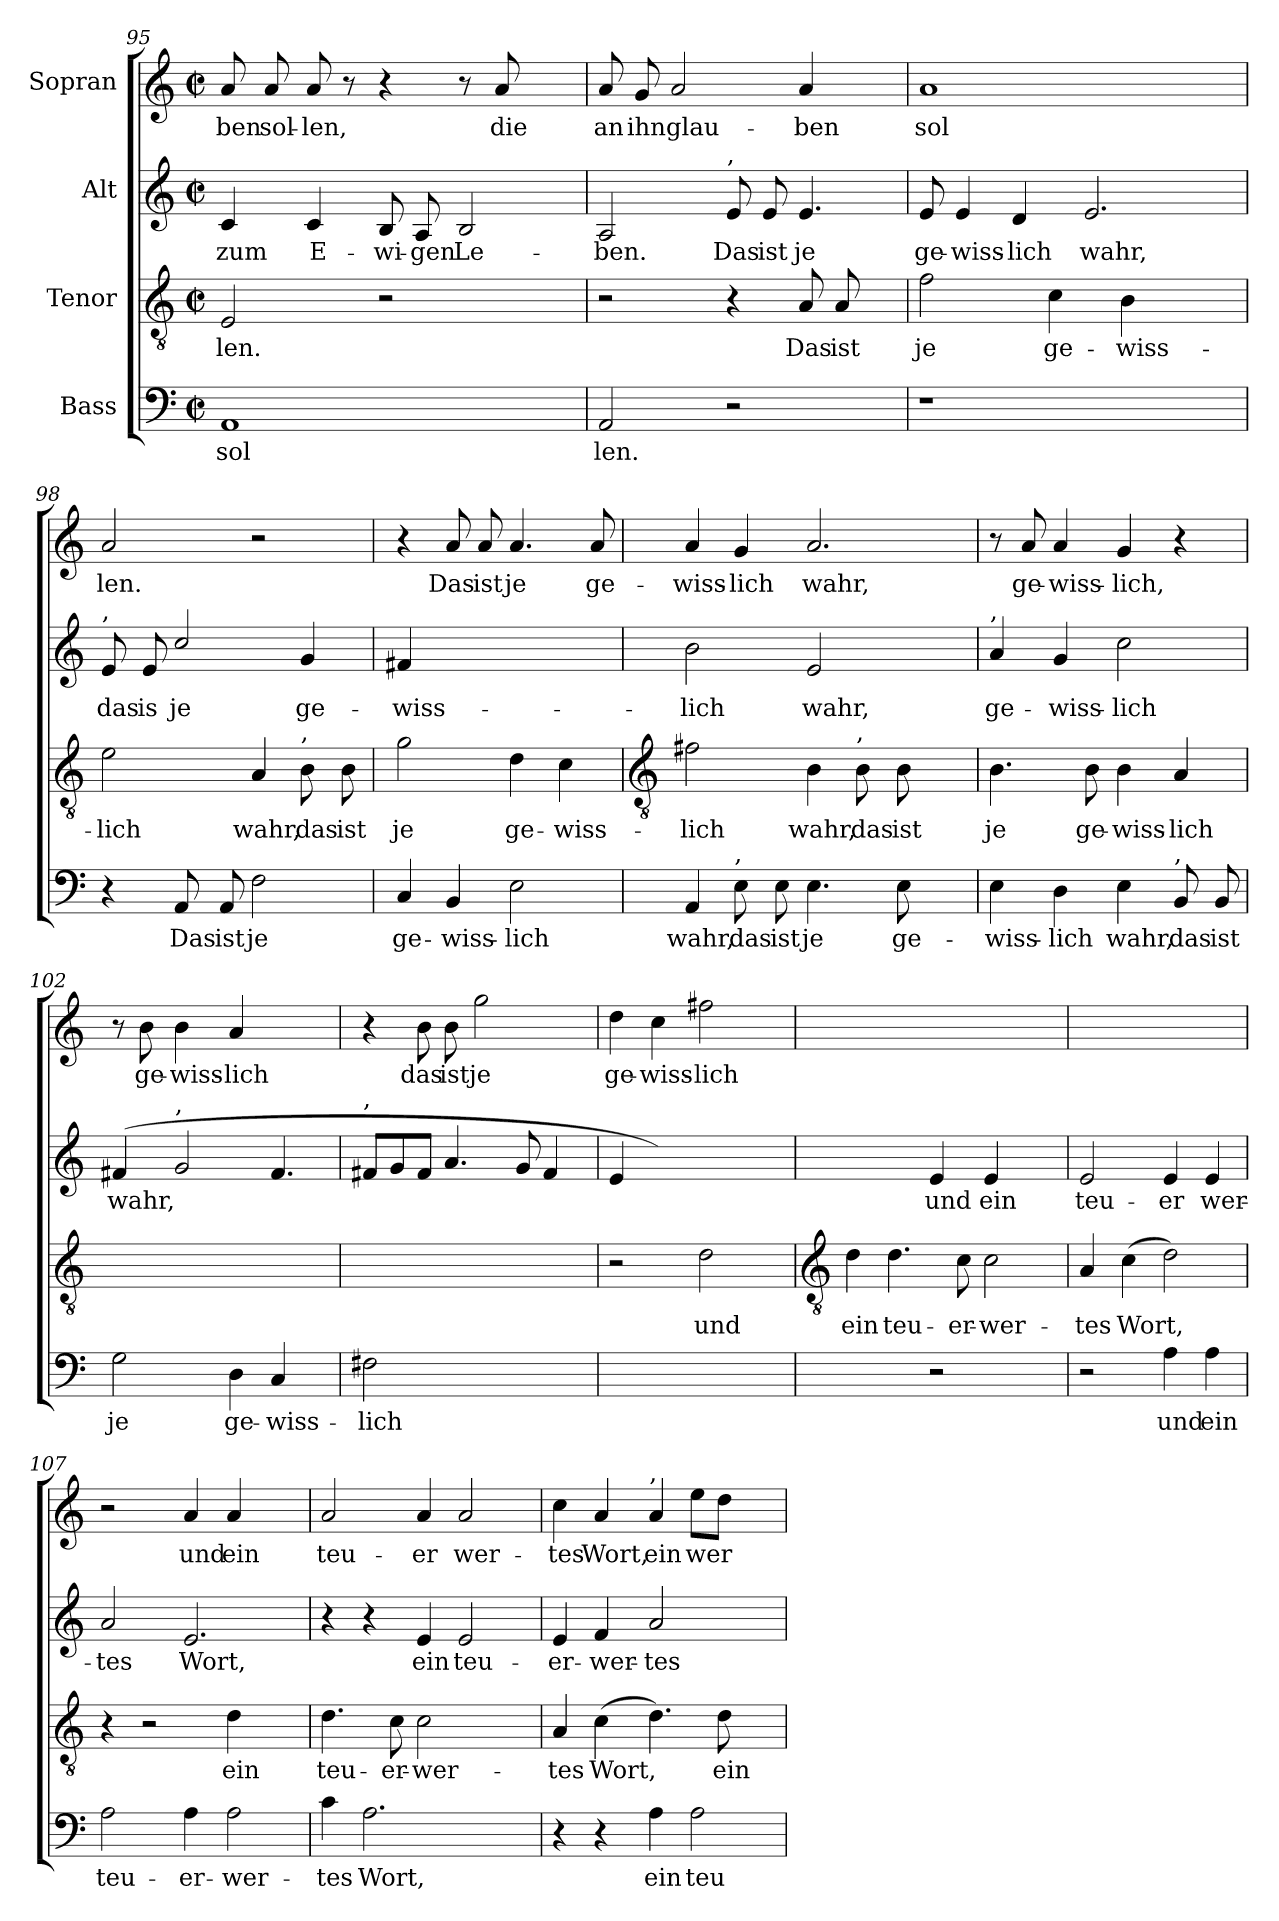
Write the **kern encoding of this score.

**kern	**text	**kern	**text	**kern	**text	**kern	**text
*part4	*part4	*part3	*part3	*part2	*part2	*part1	*part1
*staff4	*staff4	*staff3	*staff3	*staff2	*staff2	*staff1	*staff1
*I"Bass	*	*I"Tenor	*	*I"Alt	*	*I"Sopran	*
!!LO:LB:g=z
*clefF4	*	*clefGv2	*	*clefG2	*	*clefG2	*
*k[]	*	*k[]	*	*k[]	*	*k[]	*
*C:	*	*C:	*	*C:	*	*C:	*
*M2/2	*	*M2/2	*	*M2/2	*	*M2/2	*
*met(c|)	*	*met(c|)	*	*met(c|)	*	*met(c|)	*
=95	=95	=95	=95	=95	=95	=95	=95
!	!LO:LY:b	!	!LO:LY:b	!	!LO:LY:b	!	!LO:LY:b
*	*	*	*	*^	*	*	*
1AA	sol	2E	len.	4c	2ryy	zum	8a	-ben
!	!	!	!	!	!	!	!	!LO:LY:b
.	.	.	.	.	.	.	8a	sol-
!	!	!	!	!	!	!LO:LY:b	!	!LO:LY:b
.	.	.	.	4c	.	E-	8a	-len,
.	.	.	.	.	.	.	8r	.
!	!	!	!	!	!	!LO:LY:b	!	!
.	.	2r	.	8B	4ryy	-wi-	4r	.
!	!	!	!	!	!	!LO:LY:b	!	!
.	.	.	.	8A	.	-gen	.	.
!	!	!	!	!	!	!LO:LY:b	!	!
.	.	.	.	2B	4ryy	Le-	8r	.
!	!	!	!	!	!	!	!	!LO:LY:b
.	.	.	.	.	.	.	8a	die
4ryy	.	4ryy	.	.	4ryy	.	4ryy	.
!!LO:LB:g=z
=96	=96	=96	=96	=96	=96	=96	=96	=96
!	!LO:LY:b	!	!	!	!	!LO:LY:b	!	!LO:LY:b
2AA	len.	2r	.	2A	1ryy	-ben.	8a	an
!	!	!	!	!	!	!	!	!LO:LY:b
.	.	.	.	.	.	.	8g	ihn
!	!	!	!	!	!	!	!	!LO:LY:b
.	.	.	.	.	.	.	2a	glau-
!	!	!	!	!LO:TX:a:t=,	!	!	!	!
!	!	!	!	!	!	!LO:LY:b	!	!
2r	.	4r	.	8e	.	Das	.	.
!	!	!	!	!	!	!LO:LY:b	!	!
.	.	.	.	8e	.	ist	.	.
!	!	!	!LO:LY:b	!	!	!LO:LY:b	!	!LO:LY:b
.	.	8A	Das	4.e	.	je	4a	-ben
!	!	!	!LO:LY:b	!	!	!	!	!
.	.	8A	ist	.	.	.	.	.
8ryy	.	8ryy	.	.	8ryy	.	8ryy	.
=97	=97	=97	=97	=97	=97	=97	=97	=97
!	!	!	!LO:LY:b	!	!	!LO:LY:b	!	!LO:LY:b
1r	.	2f	je	8e	1ryy	ge-	1a	sol
!	!	!	!	!	!	!LO:LY:b	!	!
.	.	.	.	4e	.	-wiss-	.	.
!	!	!	!	!	!	!LO:LY:b	!	!
.	.	.	.	4d	.	-lich	.	.
!	!	!	!LO:LY:b	!	!	!	!	!
.	.	4c	ge-	.	.	.	.	.
!	!	!	!	!	!	!LO:LY:b	!	!
.	.	.	.	2.e	.	wahr,	.	.
!	!	!	!LO:LY:b	!	!	!	!	!
.	.	4B	-wiss-	.	.	.	.	.
4.ryy	.	4.ryy	.	.	4.ryy	.	4.ryy	.
!!LO:LB:g=z
=98	=98	=98	=98	=98	=98	=98	=98	=98
!	!	!	!	!LO:TX:a:t=,	!	!	!	!
!	!	!	!LO:LY:b	!	!	!LO:LY:b	!	!LO:LY:b
4r	.	2e	-lich	8e	1ryy	das	2a	len.
!	!	!	!	!	!	!LO:LY:b	!	!
.	.	.	.	8e	.	is	.	.
!	!LO:LY:b	!	!	!	!	!LO:LY:b	!	!
8AA	Das	.	.	2cc	.	je	.	.
!	!LO:LY:b	!	!	!	!	!	!	!
8AA	ist	.	.	.	.	.	.	.
!	!LO:LY:b	!	!LO:LY:b	!	!	!	!	!
2F	je	4A	wahr,	.	.	.	2r	.
!	!	!LO:TX:a:t=,	!	!	!	!	!	!
!	!	!	!LO:LY:b	!	!	!LO:LY:b	!	!
.	.	8B	das	4g	.	ge-	.	.
!	!	!	!LO:LY:b	!	!	!	!	!
.	.	8B	ist	.	.	.	.	.
=99	=99	=99	=99	=99	=99	=99	=99	=99
!	!LO:LY:b	!	!LO:LY:b	!	!	!LO:LY:b	!	!
4C	ge-	2g	je	4f#X	2.ryy	-wiss-	4r	.
!	!LO:LY:b	!	!	!	!	!	!	!LO:LY:b
4BB	-wiss-	.	.	2.ryy	.	.	8a	Das
!	!	!	!	!	!	!	!	!LO:LY:b
.	.	.	.	.	.	.	8a	ist
!	!LO:LY:b	!	!LO:LY:b	!	!	!	!	!LO:LY:b
2E	-lich	4d	ge-	.	.	.	4.a	je
!	!	!	!LO:LY:b	!	!	!	!	!
.	.	4c	-wiss-	.	4ryy	.	.	.
!	!	!	!	!	!	!	!	!LO:LY:b
.	.	.	.	.	.	.	8a	ge-
*	*	*	*	*v	*v	*	*	*
!!LO:LB:g=z
=100	=100	=100	=100	=100	=100	=100	=100
*	*	*clefGv2	*	*	*	*	*
!	!LO:LY:b	!	!LO:LY:b	!	!LO:LY:b	!	!LO:LY:b
4AA	wahr,	2f#X	-lich	2b	-lich	4a	-wiss-
!LO:TX:a:t=,	!	!	!	!	!	!	!
!	!LO:LY:b	!	!	!	!	!	!LO:LY:b
8E	das	.	.	.	.	4g	-lich
!	!LO:LY:b	!	!	!	!	!	!
8E	ist	.	.	.	.	.	.
!	!LO:LY:b	!	!LO:LY:b	!	!LO:LY:b	!	!LO:LY:b
4.E	je	4B	wahr,	2e	wahr,	2.a	wahr,
!	!	!LO:TX:a:t=,	!	!	!	!	!
!	!	!	!LO:LY:b	!	!	!	!
.	.	8B	das	.	.	.	.
!	!LO:LY:b	!	!LO:LY:b	!	!	!	!
8E	ge-	8B	ist	.	.	.	.
4ryy	.	4ryy	.	4ryy	.	.	.
!!LO:LB:g=z
=101	=101	=101	=101	=101	=101	=101	=101
!	!	!	!	!LO:TX:a:t=,	!	!	!
!	!LO:LY:b	!	!LO:LY:b	!	!LO:LY:b	!	!
4E	-wiss-	4.B	je	4a	ge-	8r	.
!	!	!	!	!	!	!	!LO:LY:b
.	.	.	.	.	.	8a	ge-
!	!LO:LY:b	!	!	!	!LO:LY:b	!	!LO:LY:b
4D	-lich	.	.	4g	-wiss-	4a	-wiss-
!	!	!	!LO:LY:b	!	!	!	!
.	.	8B	ge-	.	.	.	.
!	!LO:LY:b	!	!LO:LY:b	!	!LO:LY:b	!	!LO:LY:b
4E	wahr,	4B	-wiss-	2cc	-lich	4g	-lich,
!LO:TX:a:t=,	!	!	!	!	!	!	!
!	!LO:LY:b	!	!LO:LY:b	!	!	!	!
8BB	das	4A	-lich	.	.	4r	.
!	!LO:LY:b	!	!	!	!	!	!
8BB	ist	.	.	.	.	.	.
=102	=102	=102	=102	=102	=102	=102	=102
!	!LO:LY:b	!	!LO:LY:b	!	!LO:LY:b	!	!
2G	je	[1Byy	wahr,	(<4f#X	wahr,	8r	.
!	!	!	!	!	!	!	!LO:LY:b
.	.	.	.	.	.	8b	ge-
!	!	!	!	!LO:TX:a:t=,	!	!	!
!	!	!	!	!	!	!	!LO:LY:b
.	.	.	.	2g	.	4b	-wiss-
!	!LO:LY:b	!	!	!	!	!	!LO:LY:b
4D	ge-	.	.	.	.	4a	-lich
!	!LO:LY:b	!	!	!	!	!	!
4C	-wiss-	.	.	4.f#	.	4.ryy	.
8ryy	.	8ryy	.	.	.	.	.
!!LO:LB:g=z
=103	=103	=103	=103	=103	=103	=103	=103
!	!	!	!	!LO:TX:a:t=,	!	!	!
!	!LO:LY:b	!	!	!	!	!	!
2F#X	-lich	2.Byy_	.	8f#XL	.	4r	.
.	.	.	.	8g	.	.	.
!	!	!	!	!	!	!	!LO:LY:b
.	.	.	.	8f#J	.	8b	das
!	!	!	!	!	!	!	!LO:LY:b
.	.	.	.	4.a	.	8b	ist
!	!LO:LY:b	!	!	!	!	!	!LO:LY:b
[2BByy	wahr,	.	.	.	.	2gg	je
.	.	4Byy]	.	8g	.	.	.
.	.	.	.	4f#	.	.	.
8ryy	.	8ryy	.	.	.	8ryy	.
=104	=104	=104	=104	=104	=104	=104	=104
!	!	!	!	!	!	!	!LO:LY:b
1BByy_	.	2r	.	4e	.	4dd	ge-
!	!	!	!	!	!	!	!LO:LY:b
.	.	.	.	[4.f#Xyy)	.	4cc	-wiss-
!	!	!	!LO:LY:b	!	!	!	!LO:LY:b
.	.	2d	und	.	.	2ff#X	-lich
.	.	.	.	8f#yy]	.	.	.
.	.	.	.	4ryy	.	.	.
!!LO:LB:g=z
=105	=105	=105	=105	=105	=105	=105	=105
*	*	*clefGv2	*	*	*	*	*
!	!	!	!LO:LY:b	!	!	!	!LO:LY:b
2BByy]	.	4d	ein	2f#yy]	.	[1byy	wahr,
!	!	!	!LO:LY:b	!	!	!	!
.	.	4.d	teu-	.	.	.	.
!	!	!	!	!	!LO:LY:b	!	!
2r	.	.	.	4e	und	.	.
!	!	!	!LO:LY:b	!	!	!	!
.	.	8c	-er-	.	.	.	.
!	!	!	!LO:LY:b	!	!LO:LY:b	!	!
.	.	2c	-wer-	4e	ein	.	.
4ryy	.	.	.	4ryy	.	4ryy	.
!!LO:LB:g=z
=106	=106	=106	=106	=106	=106	=106	=106
!	!	!	!LO:LY:b	!	!LO:LY:b	!	!
2r	.	4A	-tes	2e	teu-	2.byy_	.
!	!	!	!LO:LY:b	!	!	!	!
.	.	(>4c	Wort,	.	.	.	.
!	!LO:LY:b	!	!	!	!LO:LY:b	!	!
4A	und	2d)	.	4e	-er	.	.
!	!LO:LY:b	!	!	!	!LO:LY:b	!	!
4A	ein	.	.	4e	wer-	4byy]	.
=107	=107	=107	=107	=107	=107	=107	=107
!	!LO:LY:b	!	!	!	!LO:LY:b	!	!
2A	teu-	4r	.	2a	-tes	2r	.
.	.	2r	.	.	.	.	.
!	!LO:LY:b	!	!	!	!LO:LY:b	!	!LO:LY:b
4A	-er-	.	.	2.e	Wort,	4a	und
!	!LO:LY:b	!	!LO:LY:b	!	!	!	!LO:LY:b
2A	-wer-	4d	ein	.	.	4a	ein
.	.	4ryy	.	.	.	4ryy	.
!!LO:LB:g=z
=108	=108	=108	=108	=108	=108	=108	=108
!	!LO:LY:b	!	!LO:LY:b	!	!	!	!LO:LY:b
4c	-tes	4.d	teu-	4r	.	2a	teu-
!	!LO:LY:b	!	!	!	!	!	!
2.A	Wort,	.	.	4r	.	.	.
!	!	!	!LO:LY:b	!	!	!	!
.	.	8c	-er-	.	.	.	.
!	!	!	!LO:LY:b	!	!LO:LY:b	!	!LO:LY:b
.	.	2c	-wer-	4e	ein	4a	-er
!	!	!	!	!	!LO:LY:b	!	!LO:LY:b
.	.	.	.	2e	teu-	2a	wer-
4ryy	.	4ryy	.	.	.	.	.
=109	=109	=109	=109	=109	=109	=109	=109
!	!	!	!LO:LY:b	!	!LO:LY:b	!	!LO:LY:b
4r	.	4A	-tes	4e	-er-	4cc	-tes
!	!	!	!LO:LY:b	!	!LO:LY:b	!	!LO:LY:b
4r	.	(>4c	Wort,	4f	-wer-	4a	Wort,
!	!	!	!	!	!	!LO:TX:a:t=,	!
!	!LO:LY:b	!	!	!	!LO:LY:b	!	!LO:LY:b
4A	ein	4.d)	.	2a	-tes	4a	ein
!	!LO:LY:b	!	!	!	!	!	!LO:LY:b
2A	teu-	.	.	.	.	8eeL	wer
!	!	!	!LO:LY:b	!	!	!	!
.	.	8d	ein	.	.	8ddJ	.
.	.	4ryy	.	4ryy	.	4ryy	.
=	=	=	=	=	=	=	=
*-	*-	*-	*-	*-	*-	*-	*-
